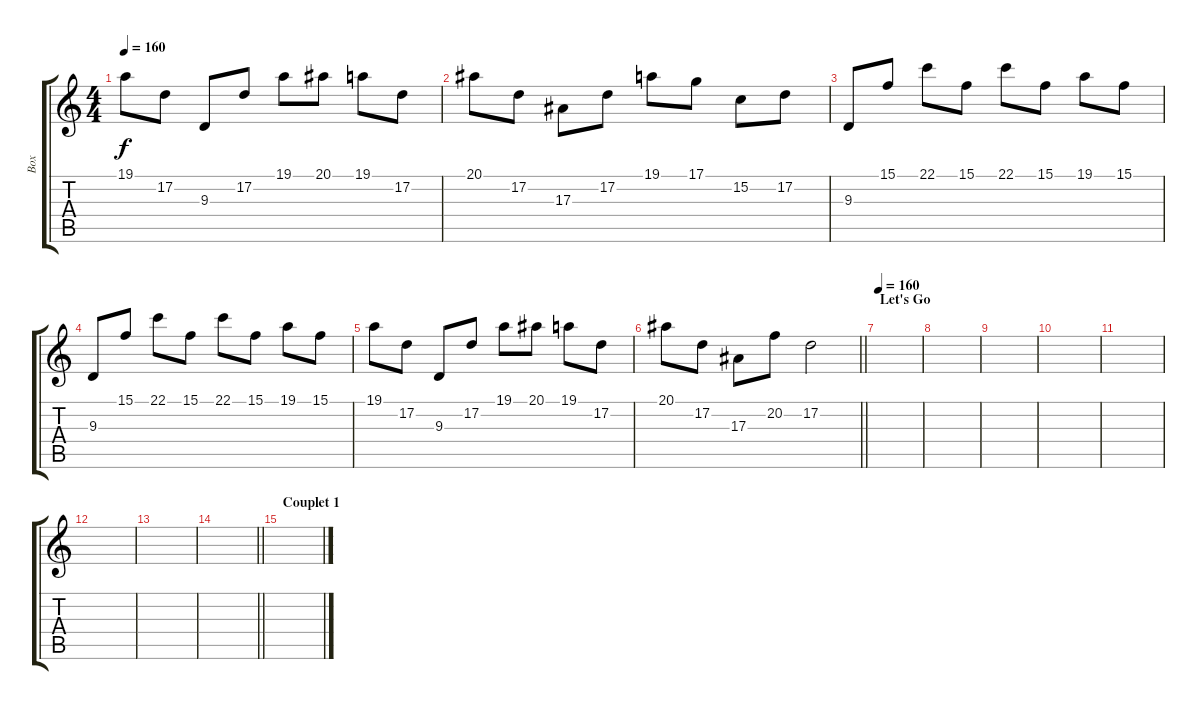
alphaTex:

\track ("Box" "Box") {instrument musicbox}
\staff {score tabs}
\tuning (D4 A3 F3 C3 G2 D2) {hide}
\ts (4 4)
\tempo 160
\clef g2
\ks c
19.1.8{dy f} 17.2.8 9.3.8 17.2.8 19.1.8 20.1.8 19.1.8 17.2.8 |
20.1.8 17.2.8 17.3.8 17.2.8 19.1.8 17.1.8 15.2.8 17.2.8 |
9.3.8 15.1.8 22.1.8 15.1.8 22.1.8 15.1.8 19.1.8 15.1.8 |
9.3.8 15.1.8 22.1.8 15.1.8 22.1.8 15.1.8 19.1.8 15.1.8 |
19.1.8 17.2.8 9.3.8 17.2.8 19.1.8 20.1.8 19.1.8 17.2.8 |
\barLineRight lightlight
20.1.8 17.2.8 17.3.8 20.2.8 17.2.2 |
\section ("" "Let's Go")
\tempo 160
|
|
|
|
|
|
|
\barLineRight lightlight
|
\section ("" "Couplet 1")
